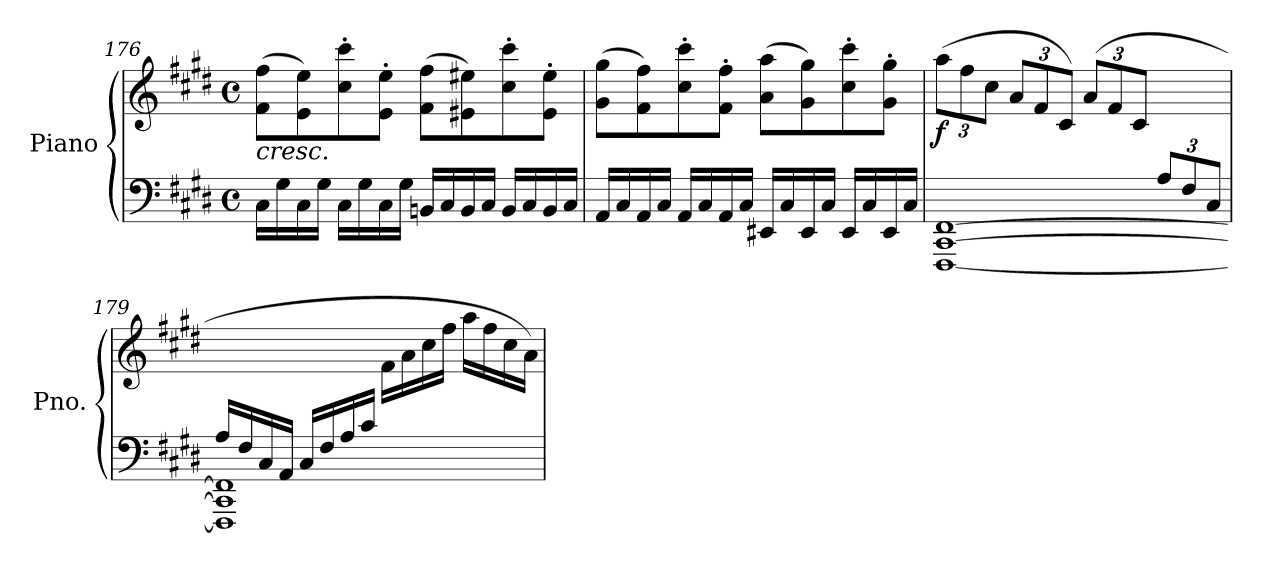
**kern	**kern	**dynam
*part1	*part1	*part1
*staff2	*staff1	*staff1/2
*I"Piano	*	*
*I'Pno.	*	*
*clefF4	*clefG2	*
*k[f#c#g#d#]	*k[f#c#g#d#]	*
*M4/4	*M4/4	*
*met(c)	*met(c)	*
=176	=176	=176
!	!LO:TX:b:i:t=cresc.	!
16C#\LL	(>8f#\ 8ff#\L	.
16G#\	.	.
16C#\	8e\ 8ee\)	.
16G#\JJ	.	.
16C#\LL	8cc#\' 8ccc#\'	.
16G#\	.	.
16C#\	8e\' 8ee\'J	.
16G#\JJ	.	.
16BBn/LL	(>8f#\ 8ff#\L	.
16C#/	.	.
16BB/	8e#X\ 8ee#X\)	.
16C#/JJ	.	.
16BB/LL	8cc#\' 8ccc#\'	.
16C#/	.	.
16BB/	8e#\' 8ee#\'J	.
16C#/JJ	.	.
!!LO:PB:g=z
=177	=177	=177
16AA/LL	(>8g#\ 8gg#\L	.
16C#/	.	.
16AA/	8f#\ 8ff#\)	.
16C#/JJ	.	.
16AA/LL	8cc#\' 8ccc#\'	.
16C#/	.	.
16AA/	8f#\' 8ff#\'J	.
16C#/JJ	.	.
16EE#X/LL	(>8a\ 8aa\L	.
16C#/	.	.
16EE#/	8g#\ 8gg#\)	.
16C#/JJ	.	.
16EE#/LL	8cc#\' 8ccc#\'	.
16C#/	.	.
16EE#/	8g#\' 8gg#\'J	.
16C#/JJ	.	.
=178	=178	=178
*^	*	*
*	*	*Xbrackettup	*
!	!	!	!LO:DY:b
2.ryy	[1FFF# [1CC# [1FF#	(>12aa\L	f
.	.	12ff#\	.
.	.	12cc#\J	.
.	.	12a/L	.
.	.	12f#/	.
.	.	12c#/J)	.
.	.	(>12a/L	.
.	.	12f#/	.
.	.	12c#/J	.
*Xbrackettup	*	*	*
12A/L	.	4ryy	.
12F#/	.	.	.
12C#/J)	.	.	.
=179	=179	=179	=179
(>16A/LL	1FFF#] 1CC#] 1FF#]	2ryy	.
16F#/	.	.	.
16C#/	.	.	.
16AA/JJ	.	.	.
16C#/LL	.	.	.
16F#/	.	.	.
16A/	.	.	.
16c#/JJ	.	.	.
2ryy	.	16f#\LL	.
.	.	16a\	.
.	.	16cc#\	.
.	.	16ff#\JJ	.
.	.	16aa\LL	.
.	.	16ff#\	.
.	.	16cc#\	.
.	.	16a\JJ)	.
*v	*v	*	*
=	=	=
*-	*-	*-
